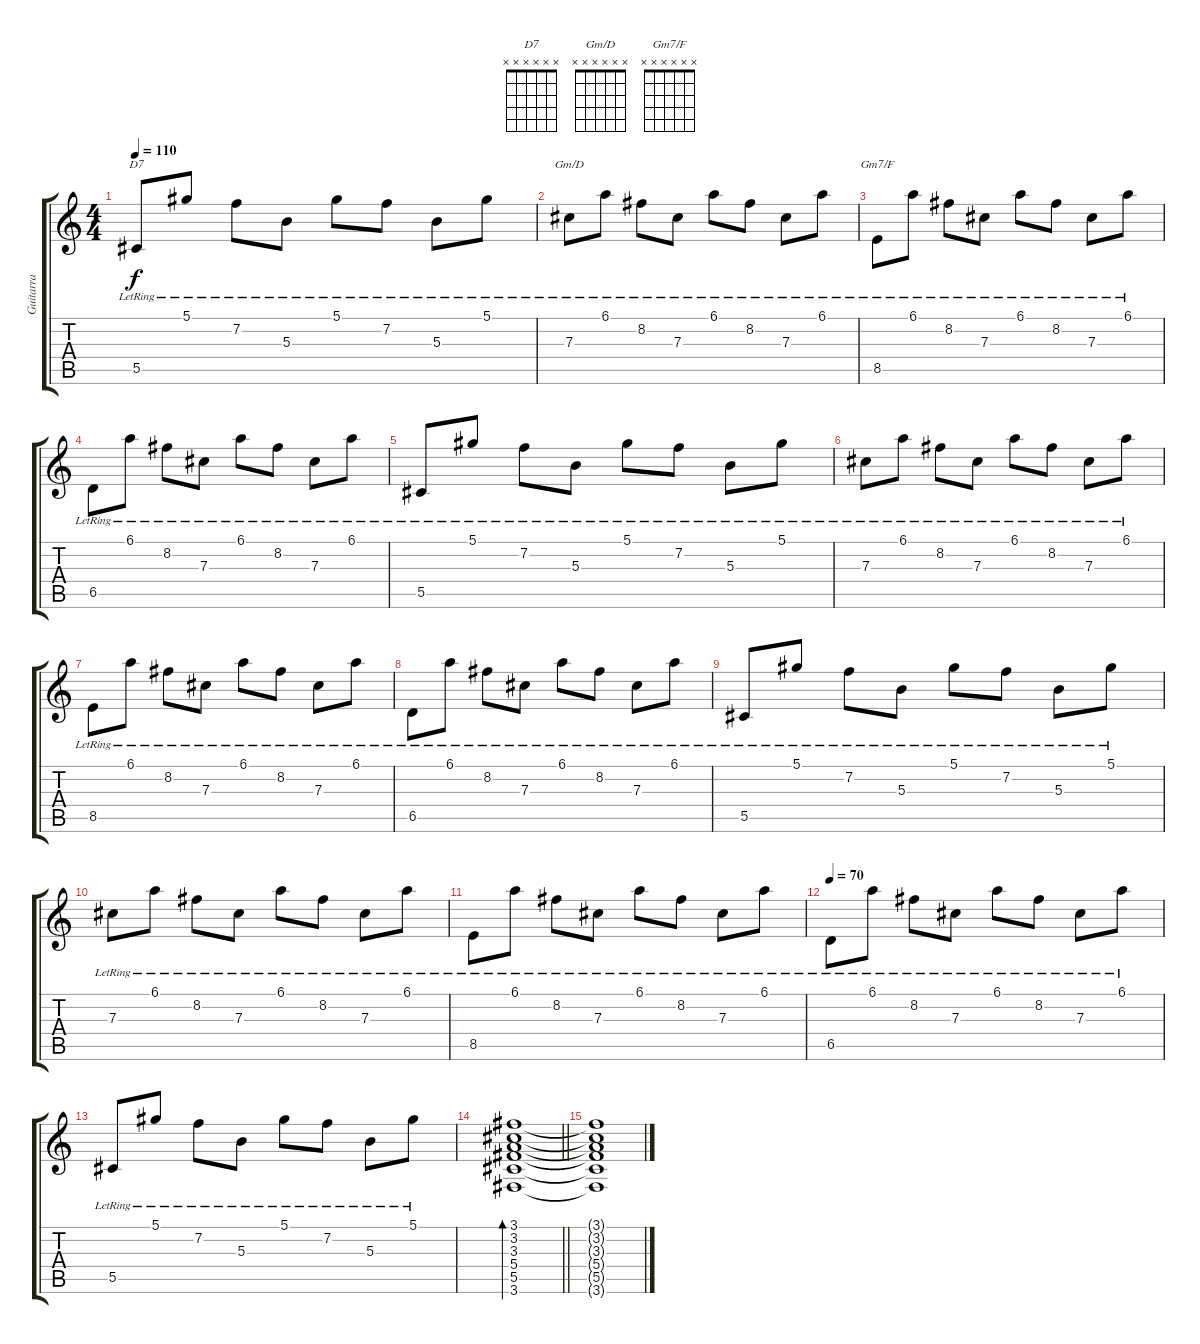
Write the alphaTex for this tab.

\track ("Guitarra" "Guitarra") {instrument acousticguitarsteel}
\staff {score tabs}
\tuning (Eb4 Bb3 Gb3 Db3 Ab2 Eb2) {hide}
\chord ("D7" x x x x x x)
\chord ("Gm/D" x x x x x x)
\chord ("Gm7/F" x x x x x x)
\ts (4 4)
\tempo 110
\clef g2
\ks c
5.5{lr}.8{ch "D7" dy f} 5.1{lr}.8 7.2{lr}.8 5.3{lr}.8 5.1{lr}.8 7.2{lr}.8 5.3{lr}.8 5.1{lr}.8 |
7.3{lr}.8{ch "Gm/D"} 6.1{lr}.8 8.2{lr}.8 7.3{lr}.8 6.1{lr}.8 8.2{lr}.8 7.3{lr}.8 6.1{lr}.8 |
8.5{lr}.8{ch "Gm7/F"} 6.1{lr}.8 8.2{lr}.8 7.3{lr}.8 6.1{lr}.8 8.2{lr}.8 7.3{lr}.8 6.1{lr}.8 |
6.5{lr}.8 6.1{lr}.8 8.2{lr}.8 7.3{lr}.8 6.1{lr}.8 8.2{lr}.8 7.3{lr}.8 6.1{lr}.8 |
5.5{lr}.8 5.1{lr}.8 7.2{lr}.8 5.3{lr}.8 5.1{lr}.8 7.2{lr}.8 5.3{lr}.8 5.1{lr}.8 |
7.3{lr}.8 6.1{lr}.8 8.2{lr}.8 7.3{lr}.8 6.1{lr}.8 8.2{lr}.8 7.3{lr}.8 6.1{lr}.8 |
8.5{lr}.8 6.1{lr}.8 8.2{lr}.8 7.3{lr}.8 6.1{lr}.8 8.2{lr}.8 7.3{lr}.8 6.1{lr}.8 |
6.5{lr}.8 6.1{lr}.8 8.2{lr}.8 7.3{lr}.8 6.1{lr}.8 8.2{lr}.8 7.3{lr}.8 6.1{lr}.8 |
5.5{lr}.8 5.1{lr}.8 7.2{lr}.8 5.3{lr}.8 5.1{lr}.8 7.2{lr}.8 5.3{lr}.8 5.1{lr}.8 |
7.3{lr}.8 6.1{lr}.8 8.2{lr}.8 7.3{lr}.8 6.1{lr}.8 8.2{lr}.8 7.3{lr}.8 6.1{lr}.8 |
8.5{lr}.8 6.1{lr}.8 8.2{lr}.8 7.3{lr}.8 6.1{lr}.8 8.2{lr}.8 7.3{lr}.8 6.1{lr}.8 |
\tempo 70
6.5{lr}.8 6.1{lr}.8 8.2{lr}.8 7.3{lr}.8 6.1{lr}.8 8.2{lr}.8 7.3{lr}.8 6.1{lr}.8 |
5.5{lr}.8 5.1{lr}.8 7.2{lr}.8 5.3{lr}.8 5.1{lr}.8 7.2{lr}.8 5.3{lr}.8 5.1{lr}.8 |
\barLineRight lightlight
(3.1 3.2 3.3 5.4 5.5 3.6).1{bd 60} |
(3.1{t} 3.2{t} 3.3{t} 5.4{t} 5.5{t} 3.6{t}).1
